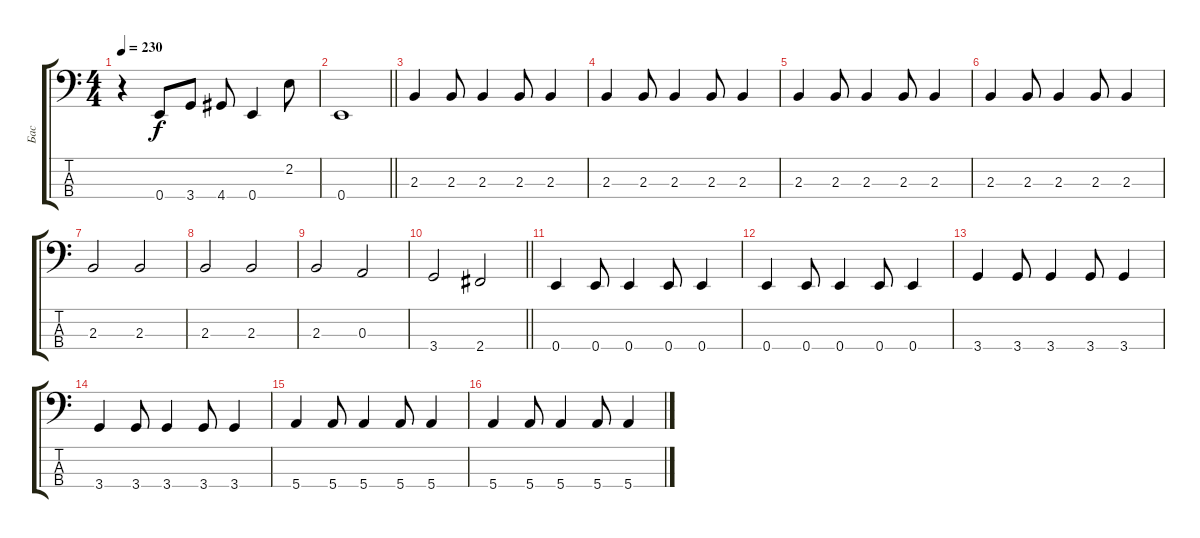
\track ("Бас" "Бас") {instrument electricbassfinger}
\staff {score tabs}
\tuning (G2 D2 A1 E1) {hide}
\ts (4 4)
\tempo 230
\clef f4
\ks c
r.4{dy f} 0.4.8 3.4.8 4.4.8 0.4.4 2.2.8 |
\barLineRight lightlight
0.4.1 |
2.3.4 2.3.8 2.3.4 2.3.8 2.3.4 |
2.3.4 2.3.8 2.3.4 2.3.8 2.3.4 |
2.3.4 2.3.8 2.3.4 2.3.8 2.3.4 |
2.3.4 2.3.8 2.3.4 2.3.8 2.3.4 |
2.3.2 2.3.2 |
2.3.2 2.3.2 |
2.3.2 0.3.2 |
\barLineRight lightlight
3.4.2 2.4.2 |
0.4.4 0.4.8 0.4.4 0.4.8 0.4.4 |
0.4.4 0.4.8 0.4.4 0.4.8 0.4.4 |
3.4.4 3.4.8 3.4.4 3.4.8 3.4.4 |
3.4.4 3.4.8 3.4.4 3.4.8 3.4.4 |
5.4.4 5.4.8 5.4.4 5.4.8 5.4.4 |
5.4.4 5.4.8 5.4.4 5.4.8 5.4.4
